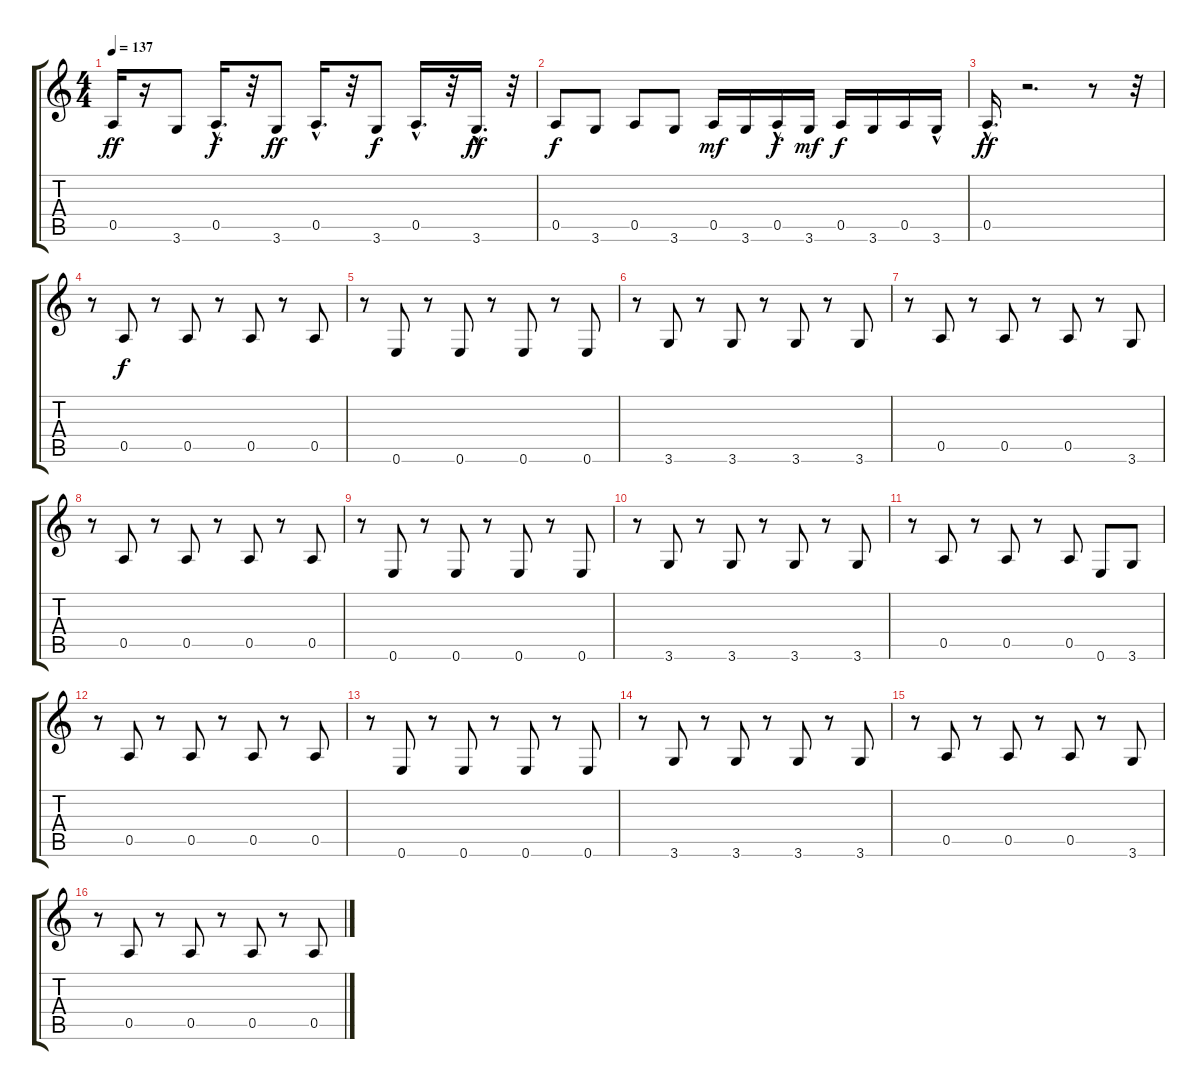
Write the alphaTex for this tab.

\track "" {instrument electricbassfinger}
\staff {score tabs}
\tuning (E4 B3 G3 D3 A2 E2) {hide}
\ts (4 4)
\tempo 137
\clef g2
\ks c
0.5.16{dy ff} r.16 3.6.8 0.5{hac}.16{d dy f} r.32 3.6.8{dy ff} 0.5{hac}.16{d} r.32 3.6.8{dy f} 0.5{hac}.16{d} r.32 3.6{hac}.16{d dy ff} r.32 |
0.5.8{dy f} 3.6.8 0.5.8 3.6.8 0.5.16{dy mf} 3.6.16 0.5{hac}.16{dy f} 3.6.16{dy mf} 0.5.16{dy f} 3.6.16 0.5.16 3.6{hac}.16 |
0.5{hac}.16{d dy ff} r.2{d} r.8 r.32 |
r.8 0.5.8{dy f} r.8 0.5.8 r.8 0.5.8 r.8 0.5.8 |
r.8 0.6.8 r.8 0.6.8 r.8 0.6.8 r.8 0.6.8 |
r.8 3.6.8 r.8 3.6.8 r.8 3.6.8 r.8 3.6.8 |
r.8 0.5.8 r.8 0.5.8 r.8 0.5.8 r.8 3.6.8 |
r.8 0.5.8 r.8 0.5.8 r.8 0.5.8 r.8 0.5.8 |
r.8 0.6.8 r.8 0.6.8 r.8 0.6.8 r.8 0.6.8 |
r.8 3.6.8 r.8 3.6.8 r.8 3.6.8 r.8 3.6.8 |
r.8 0.5.8 r.8 0.5.8 r.8 0.5.8 0.6.8 3.6.8 |
r.8 0.5.8 r.8 0.5.8 r.8 0.5.8 r.8 0.5.8 |
r.8 0.6.8 r.8 0.6.8 r.8 0.6.8 r.8 0.6.8 |
r.8 3.6.8 r.8 3.6.8 r.8 3.6.8 r.8 3.6.8 |
r.8 0.5.8 r.8 0.5.8 r.8 0.5.8 r.8 3.6.8 |
r.8 0.5.8 r.8 0.5.8 r.8 0.5.8 r.8 0.5.8
